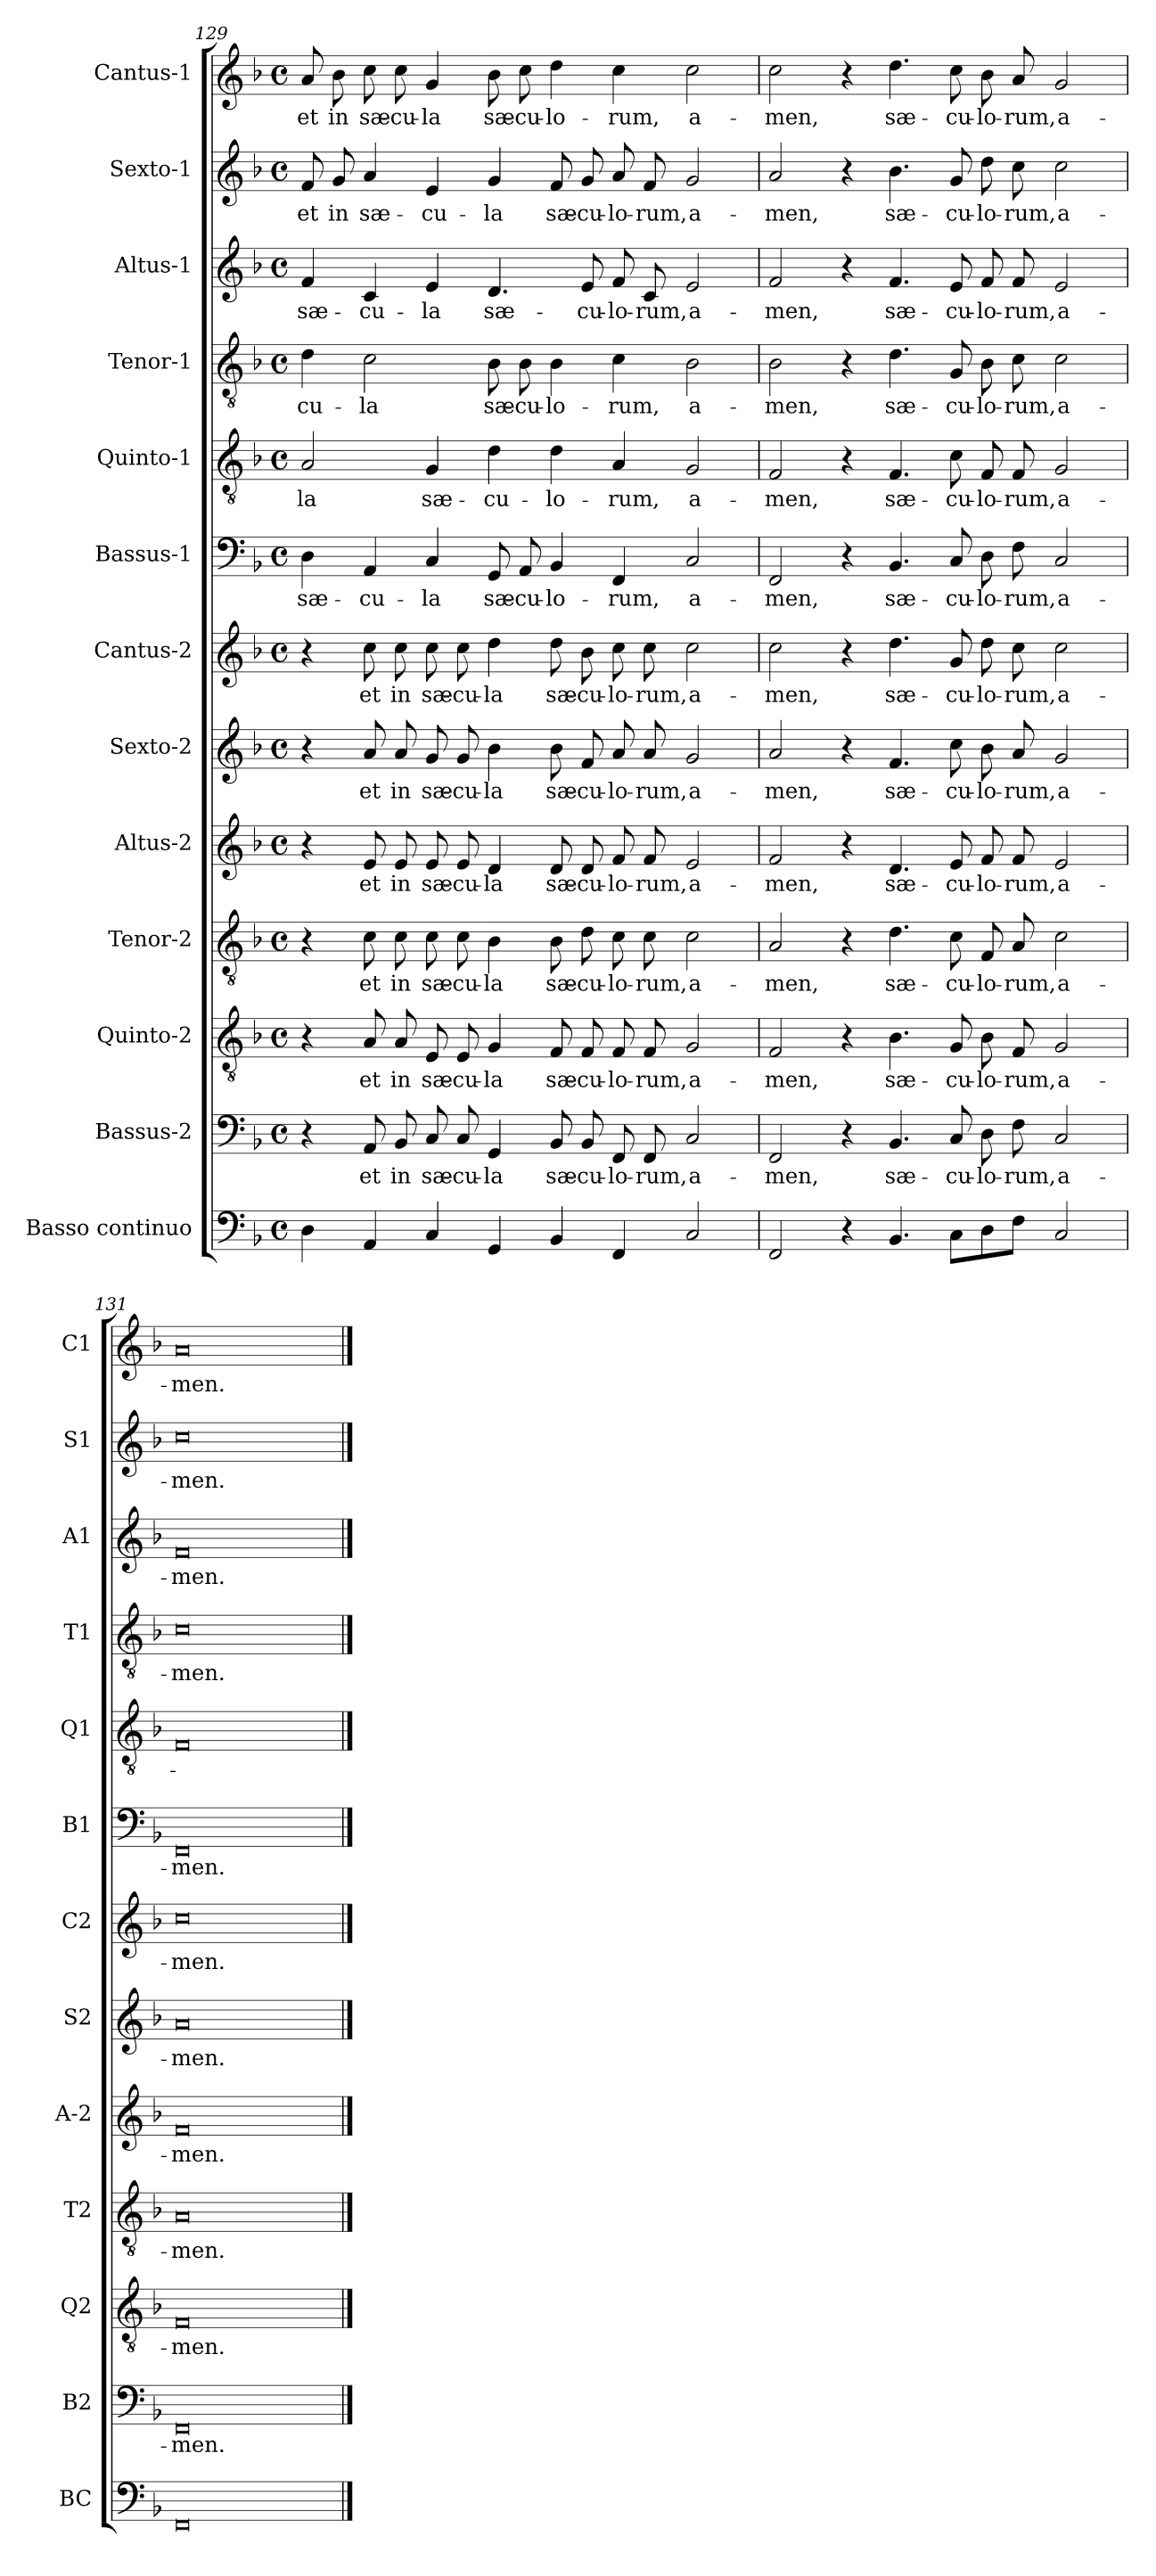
**kern	**kern	**text	**kern	**text	**kern	**text	**kern	**text	**kern	**text	**kern	**text	**kern	**text	**kern	**text	**kern	**text	**kern	**text	**kern	**text	**kern	**text
*part13	*part12	*part12	*part11	*part11	*part10	*part10	*part9	*part9	*part8	*part8	*part7	*part7	*part6	*part6	*part5	*part5	*part4	*part4	*part3	*part3	*part2	*part2	*part1	*part1
*staff13	*staff12	*staff12	*staff11	*staff11	*staff10	*staff10	*staff9	*staff9	*staff8	*staff8	*staff7	*staff7	*staff6	*staff6	*staff5	*staff5	*staff4	*staff4	*staff3	*staff3	*staff2	*staff2	*staff1	*staff1
*I"Basso continuo	*I"Bassus-2	*	*I"Quinto-2	*	*I"Tenor-2	*	*I"Altus-2	*	*I"Sexto-2	*	*I"Cantus-2	*	*I"Bassus-1	*	*I"Quinto-1	*	*I"Tenor-1	*	*I"Altus-1	*	*I"Sexto-1	*	*I"Cantus-1	*
*I'BC	*I'B2	*	*I'Q2	*	*I'T2	*	*I'A-2	*	*I'S2	*	*I'C2	*	*I'B1	*	*I'Q1	*	*I'T1	*	*I'A1	*	*I'S1	*	*I'C1	*
!!LO:PB:g=z
*clefF4	*clefF4	*	*clefGv2	*	*clefGv2	*	*clefG2	*	*clefG2	*	*clefG2	*	*clefF4	*	*clefGv2	*	*clefGv2	*	*clefG2	*	*clefG2	*	*clefG2	*
*k[b-]	*k[b-]	*	*k[b-]	*	*k[b-]	*	*k[b-]	*	*k[b-]	*	*k[b-]	*	*k[b-]	*	*k[b-]	*	*k[b-]	*	*k[b-]	*	*k[b-]	*	*k[b-]	*
*F:	*F:	*	*F:	*	*F:	*	*F:	*	*F:	*	*F:	*	*F:	*	*F:	*	*F:	*	*F:	*	*F:	*	*F:	*
*M4/4	*M4/4	*	*M4/4	*	*M4/4	*	*M4/4	*	*M4/4	*	*M4/4	*	*M4/4	*	*M4/4	*	*M4/4	*	*M4/4	*	*M4/4	*	*M4/4	*
*met(c)	*met(c)	*	*met(c)	*	*met(c)	*	*met(c)	*	*met(c)	*	*met(c)	*	*met(c)	*	*met(c)	*	*met(c)	*	*met(c)	*	*met(c)	*	*met(c)	*
=129	=129	=129	=129	=129	=129	=129	=129	=129	=129	=129	=129	=129	=129	=129	=129	=129	=129	=129	=129	=129	=129	=129	=129	=129
!	!	!	!	!	!	!	!	!	!	!	!	!	!	!LO:LY:b	!	!LO:LY:b	!	!LO:LY:b	!	!LO:LY:b	!	!LO:LY:b	!	!LO:LY:b
4D\	4r	.	4r	.	4r	.	4r	.	4r	.	4r	.	4D\	sæ-	2A/	-la	4d\	-cu-	4f/	sæ-	8f/	et	8a/	et
!	!	!	!	!	!	!	!	!	!	!	!	!	!	!	!	!	!	!	!	!	!	!LO:LY:b	!	!LO:LY:b
.	.	.	.	.	.	.	.	.	.	.	.	.	.	.	.	.	.	.	.	.	8g/	in	8b-\	in
!	!	!LO:LY:b	!	!LO:LY:b	!	!LO:LY:b	!	!LO:LY:b	!	!LO:LY:b	!	!LO:LY:b	!	!LO:LY:b	!	!	!	!LO:LY:b	!	!LO:LY:b	!	!LO:LY:b	!	!LO:LY:b
4AA/	8AA/	et	8A/	et	8c\	et	8e/	et	8a/	et	8cc\	et	4AA/	-cu-	.	.	2c\	-la	4c/	-cu-	4a/	sæ-	8cc\	sæ-
!	!	!LO:LY:b	!	!LO:LY:b	!	!LO:LY:b	!	!LO:LY:b	!	!LO:LY:b	!	!LO:LY:b	!	!	!	!	!	!	!	!	!	!	!	!LO:LY:b
.	8BB-/	in	8A/	in	8c\	in	8e/	in	8a/	in	8cc\	in	.	.	.	.	.	.	.	.	.	.	8cc\	-cu-
!	!	!LO:LY:b	!	!LO:LY:b	!	!LO:LY:b	!	!LO:LY:b	!	!LO:LY:b	!	!LO:LY:b	!	!LO:LY:b	!	!LO:LY:b	!	!	!	!LO:LY:b	!	!LO:LY:b	!	!LO:LY:b
4C/	8C/	sæ-	8E/	sæ-	8c\	sæ-	8e/	sæ-	8g/	sæ-	8cc\	sæ-	4C/	-la	4G/	sæ-	.	.	4e/	-la	4e/	-cu-	4g/	-la
!	!	!LO:LY:b	!	!LO:LY:b	!	!LO:LY:b	!	!LO:LY:b	!	!LO:LY:b	!	!LO:LY:b	!	!	!	!	!	!	!	!	!	!	!	!
.	8C/	-cu-	8E/	-cu-	8c\	-cu-	8e/	-cu-	8g/	-cu-	8cc\	-cu-	.	.	.	.	.	.	.	.	.	.	.	.
!	!	!LO:LY:b	!	!LO:LY:b	!	!LO:LY:b	!	!LO:LY:b	!	!LO:LY:b	!	!LO:LY:b	!	!LO:LY:b	!	!LO:LY:b	!	!LO:LY:b	!	!LO:LY:b	!	!LO:LY:b	!	!LO:LY:b
4GG/	4GG/	-la	4G/	-la	4B-\	-la	4d/	-la	4b-\	-la	4dd\	-la	8GG/	sæ-	4d\	-cu-	8B-\	sæ-	4.d/	sæ-	4g/	-la	8b-\	sæ-
!	!	!	!	!	!	!	!	!	!	!	!	!	!	!LO:LY:b	!	!	!	!LO:LY:b	!	!	!	!	!	!LO:LY:b
.	.	.	.	.	.	.	.	.	.	.	.	.	8AA/	-cu-	.	.	8B-\	-cu-	.	.	.	.	8cc\	-cu-
!	!	!LO:LY:b	!	!LO:LY:b	!	!LO:LY:b	!	!LO:LY:b	!	!LO:LY:b	!	!LO:LY:b	!	!LO:LY:b	!	!LO:LY:b	!	!LO:LY:b	!	!	!	!LO:LY:b	!	!LO:LY:b
4BB-/	8BB-/	sæ-	8F/	sæ-	8B-\	sæ-	8d/	sæ-	8b-\	sæ-	8dd\	sæ-	4BB-/	-lo-	4d\	-lo-	4B-\	-lo-	.	.	8f/	sæ-	4dd\	-lo-
!	!	!LO:LY:b	!	!LO:LY:b	!	!LO:LY:b	!	!LO:LY:b	!	!LO:LY:b	!	!LO:LY:b	!	!	!	!	!	!	!	!LO:LY:b	!	!LO:LY:b	!	!
.	8BB-/	-cu-	8F/	-cu-	8d\	-cu-	8d/	-cu-	8f/	-cu-	8b-\	-cu-	.	.	.	.	.	.	8e/	-cu-	8g/	-cu-	.	.
!	!	!LO:LY:b	!	!LO:LY:b	!	!LO:LY:b	!	!LO:LY:b	!	!LO:LY:b	!	!LO:LY:b	!	!LO:LY:b	!	!LO:LY:b	!	!LO:LY:b	!	!LO:LY:b	!	!LO:LY:b	!	!LO:LY:b
4FF/	8FF/	-lo-	8F/	-lo-	8c\	-lo-	8f/	-lo-	8a/	-lo-	8cc\	-lo-	4FF/	-rum,	4A/	-rum,	4c\	-rum,	8f/	-lo-	8a/	-lo-	4cc\	-rum,
!	!	!LO:LY:b	!	!LO:LY:b	!	!LO:LY:b	!	!LO:LY:b	!	!LO:LY:b	!	!LO:LY:b	!	!	!	!	!	!	!	!LO:LY:b	!	!LO:LY:b	!	!
.	8FF/	-rum,	8F/	-rum,	8c\	-rum,	8f/	-rum,	8a/	-rum,	8cc\	-rum,	.	.	.	.	.	.	8c/	-rum,	8f/	-rum,	.	.
!	!	!LO:LY:b	!	!LO:LY:b	!	!LO:LY:b	!	!LO:LY:b	!	!LO:LY:b	!	!LO:LY:b	!	!LO:LY:b	!	!LO:LY:b	!	!LO:LY:b	!	!LO:LY:b	!	!LO:LY:b	!	!LO:LY:b
2C/	2C/	a-	2G/	a-	2c\	a-	2e/	a-	2g/	a-	2cc\	a-	2C/	a-	2G/	a-	2B-\	a-	2e/	a-	2g/	a-	2cc\	a-
=130	=130	=130	=130	=130	=130	=130	=130	=130	=130	=130	=130	=130	=130	=130	=130	=130	=130	=130	=130	=130	=130	=130	=130	=130
!	!	!LO:LY:b	!	!LO:LY:b	!	!LO:LY:b	!	!LO:LY:b	!	!LO:LY:b	!	!LO:LY:b	!	!LO:LY:b	!	!LO:LY:b	!	!LO:LY:b	!	!LO:LY:b	!	!LO:LY:b	!	!LO:LY:b
2FF/	2FF/	-men,	2F/	-men,	2A/	-men,	2f/	-men,	2a/	-men,	2cc\	-men,	2FF/	-men,	2F/	-men,	2B-\	-men,	2f/	-men,	2a/	-men,	2cc\	-men,
4r	4r	.	4r	.	4r	.	4r	.	4r	.	4r	.	4r	.	4r	.	4r	.	4r	.	4r	.	4r	.
!	!	!LO:LY:b	!	!LO:LY:b	!	!LO:LY:b	!	!LO:LY:b	!	!LO:LY:b	!	!LO:LY:b	!	!LO:LY:b	!	!LO:LY:b	!	!LO:LY:b	!	!LO:LY:b	!	!LO:LY:b	!	!LO:LY:b
4.BB-/	4.BB-/	sæ-	4.B-\	sæ-	4.d\	sæ-	4.d/	sæ-	4.f/	sæ-	4.dd\	sæ-	4.BB-/	sæ-	4.F/	sæ-	4.d\	sæ-	4.f/	sæ-	4.b-\	sæ-	4.dd\	sæ-
!	!	!LO:LY:b	!	!LO:LY:b	!	!LO:LY:b	!	!LO:LY:b	!	!LO:LY:b	!	!LO:LY:b	!	!LO:LY:b	!	!LO:LY:b	!	!LO:LY:b	!	!LO:LY:b	!	!LO:LY:b	!	!LO:LY:b
8C\L	8C/	-cu-	8G/	-cu-	8c\	-cu-	8e/	-cu-	8cc\	-cu-	8g/	-cu-	8C/	-cu-	8c\	-cu-	8G/	-cu-	8e/	-cu-	8g/	-cu-	8cc\	-cu-
!	!	!LO:LY:b	!	!LO:LY:b	!	!LO:LY:b	!	!LO:LY:b	!	!LO:LY:b	!	!LO:LY:b	!	!LO:LY:b	!	!LO:LY:b	!	!LO:LY:b	!	!LO:LY:b	!	!LO:LY:b	!	!LO:LY:b
8D\	8D\	-lo-	8B-\	-lo-	8F/	-lo-	8f/	-lo-	8b-\	-lo-	8dd\	-lo-	8D\	-lo-	8F/	-lo-	8B-\	-lo-	8f/	-lo-	8dd\	-lo-	8b-\	-lo-
!	!	!LO:LY:b	!	!LO:LY:b	!	!LO:LY:b	!	!LO:LY:b	!	!LO:LY:b	!	!LO:LY:b	!	!LO:LY:b	!	!LO:LY:b	!	!LO:LY:b	!	!LO:LY:b	!	!LO:LY:b	!	!LO:LY:b
8F\J	8F\	-rum,	8F/	-rum,	8A/	-rum,	8f/	-rum,	8a/	-rum,	8cc\	-rum,	8F\	-rum,	8F/	-rum,	8c\	-rum,	8f/	-rum,	8cc\	-rum,	8a/	-rum,
!	!	!LO:LY:b	!	!LO:LY:b	!	!LO:LY:b	!	!LO:LY:b	!	!LO:LY:b	!	!LO:LY:b	!	!LO:LY:b	!	!LO:LY:b	!	!LO:LY:b	!	!LO:LY:b	!	!LO:LY:b	!	!LO:LY:b
2C/	2C/	a-	2G/	a-	2c\	a-	2e/	a-	2g/	a-	2cc\	a-	2C/	a-	2G/	a-	2c\	a-	2e/	a-	2cc\	a-	2g/	a-
=131	=131	=131	=131	=131	=131	=131	=131	=131	=131	=131	=131	=131	=131	=131	=131	=131	=131	=131	=131	=131	=131	=131	=131	=131
!	!	!LO:LY:b	!	!LO:LY:b	!	!LO:LY:b	!	!LO:LY:b	!	!LO:LY:b	!	!LO:LY:b	!	!LO:LY:b	!	!	!	!LO:LY:b	!	!LO:LY:b	!	!LO:LY:b	!	!LO:LY:b
0FF	0FF	-men.	0F	-men.	0A	-men.	0f	-men.	0a	-men.	0cc	-men.	0FF	-men.	0F	.	0c	-men.	0f	-men.	0cc	-men.	0a	-men.
==	==	==	==	==	==	==	==	==	==	==	==	==	==	==	==	==	==	==	==	==	==	==	==	==
*-	*-	*-	*-	*-	*-	*-	*-	*-	*-	*-	*-	*-	*-	*-	*-	*-	*-	*-	*-	*-	*-	*-	*-	*-
